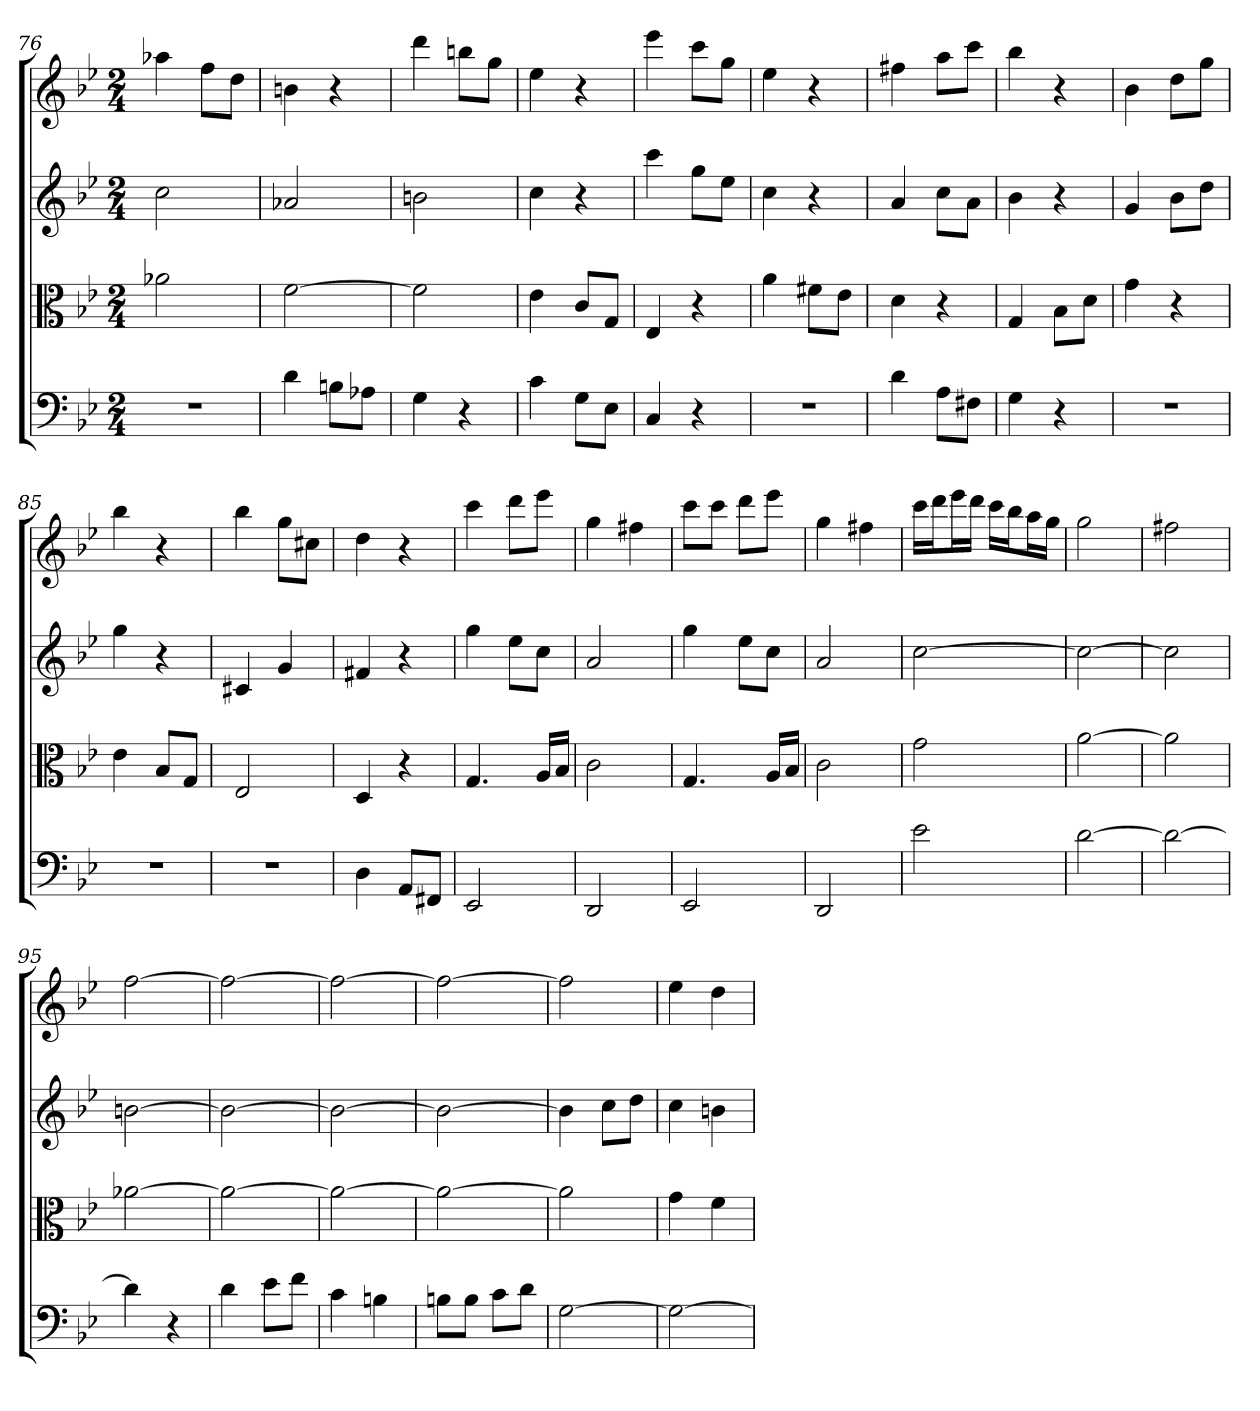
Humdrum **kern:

**kern	**kern	**kern	**kern
*part4	*part3	*part2	*part1
*staff4	*staff3	*staff2	*staff1
*clefF4	*clefC3	*	*
*k[b-e-]	*k[b-e-]	*k[b-e-]	*k[b-e-]
*B-:	*B-:	*B-:	*B-:
*M2/4	*M2/4	*M2/4	*M2/4
=76	=76	=76	=76
2r	2a-X	2cc	4aa-X
.	.	.	8ffL
.	.	.	8ddJ
=77	=77	=77	=77
4d	[2f	2a-X	4bn
8Bn\L	.	.	4r
8A-X\J	.	.	.
=78	=78	=78	=78
4G	2f]	2bn	4ddd
4r	.	.	8bbnL
.	.	.	8ggJ
=79	=79	=79	=79
4c	4e-	4cc	4ee-
8G\L	8c/L	4r	4r
8E-\J	8G/J	.	.
=80	=80	=80	=80
4C	4E-	4ccc	4eee-
4r	4r	8ggL	8cccL
.	.	8ee-J	8ggJ
=81	=81	=81	=81
2r	4a	4cc	4ee-
.	8f#X\L	4r	4r
.	8e-\J	.	.
=82	=82	=82	=82
4d	4d	4a	4ff#X
8A\L	4r	8ccL	8aaL
8F#X\J	.	8aJ	8cccJ
=83	=83	=83	=83
4G	4G	4b-	4bb-
4r	8B-\L	4r	4r
.	8d\J	.	.
=84	=84	=84	=84
2r	4g	4g	4b-
.	4r	8b-L	8ddL
.	.	8ddJ	8ggJ
=85	=85	=85	=85
2r	4e-	4gg	4bb-
.	8B-/L	4r	4r
.	8G/J	.	.
=86	=86	=86	=86
2r	2E-	4c#X	4bb-
.	.	4g	8ggL
.	.	.	8cc#XJ
=87	=87	=87	=87
4D	4D	4f#X	4dd
8AA/L	4r	4r	4r
8FF#X/J	.	.	.
=88	=88	=88	=88
2EE-	4.G	4gg	4ccc
.	.	8ee-L	8dddL
.	16A/LL	8ccJ	8eee-J
.	16B-/JJ	.	.
=89	=89	=89	=89
2DD	2c	2a	4gg
.	.	.	4ff#X
=90	=90	=90	=90
2EE-	4.G	4gg	8cccL
.	.	.	8cccJ
.	.	8ee-L	8dddL
.	16A/LL	8ccJ	8eee-J
.	16B-/JJ	.	.
=91	=91	=91	=91
2DD	2c	2a	4gg
.	.	.	4ff#X
=92	=92	=92	=92
2e-	2g	[2cc	16cccLL
.	.	.	16dddJ
.	.	.	16eee-L
.	.	.	16dddJJ
.	.	.	16cccLL
.	.	.	16bb-J
.	.	.	16aaL
.	.	.	16ggJJ
=93	=93	=93	=93
[2d	[2a	2cc_	2gg
=94	=94	=94	=94
2d_	2a]	2cc]	2ff#X
=95	=95	=95	=95
4d]	[2a-X	[2bn	[2ff
4r	.	.	.
=96	=96	=96	=96
4d	2a-_	2b_	2ff_
8e-\L	.	.	.
8f\J	.	.	.
=97	=97	=97	=97
4c	2a-_	2b_	2ff_
4Bn	.	.	.
=98	=98	=98	=98
8Bn\L	2a-_	2b_	2ff_
8B\J	.	.	.
8c\L	.	.	.
8d\J	.	.	.
=99	=99	=99	=99
[2G	2a-]	4b]	2ff]
.	.	8ccL	.
.	.	8ddJ	.
=100	=100	=100	=100
2G_	4g	4cc	4ee-
.	4f	4bn	4dd
=	=	=	=
*-	*-	*-	*-
